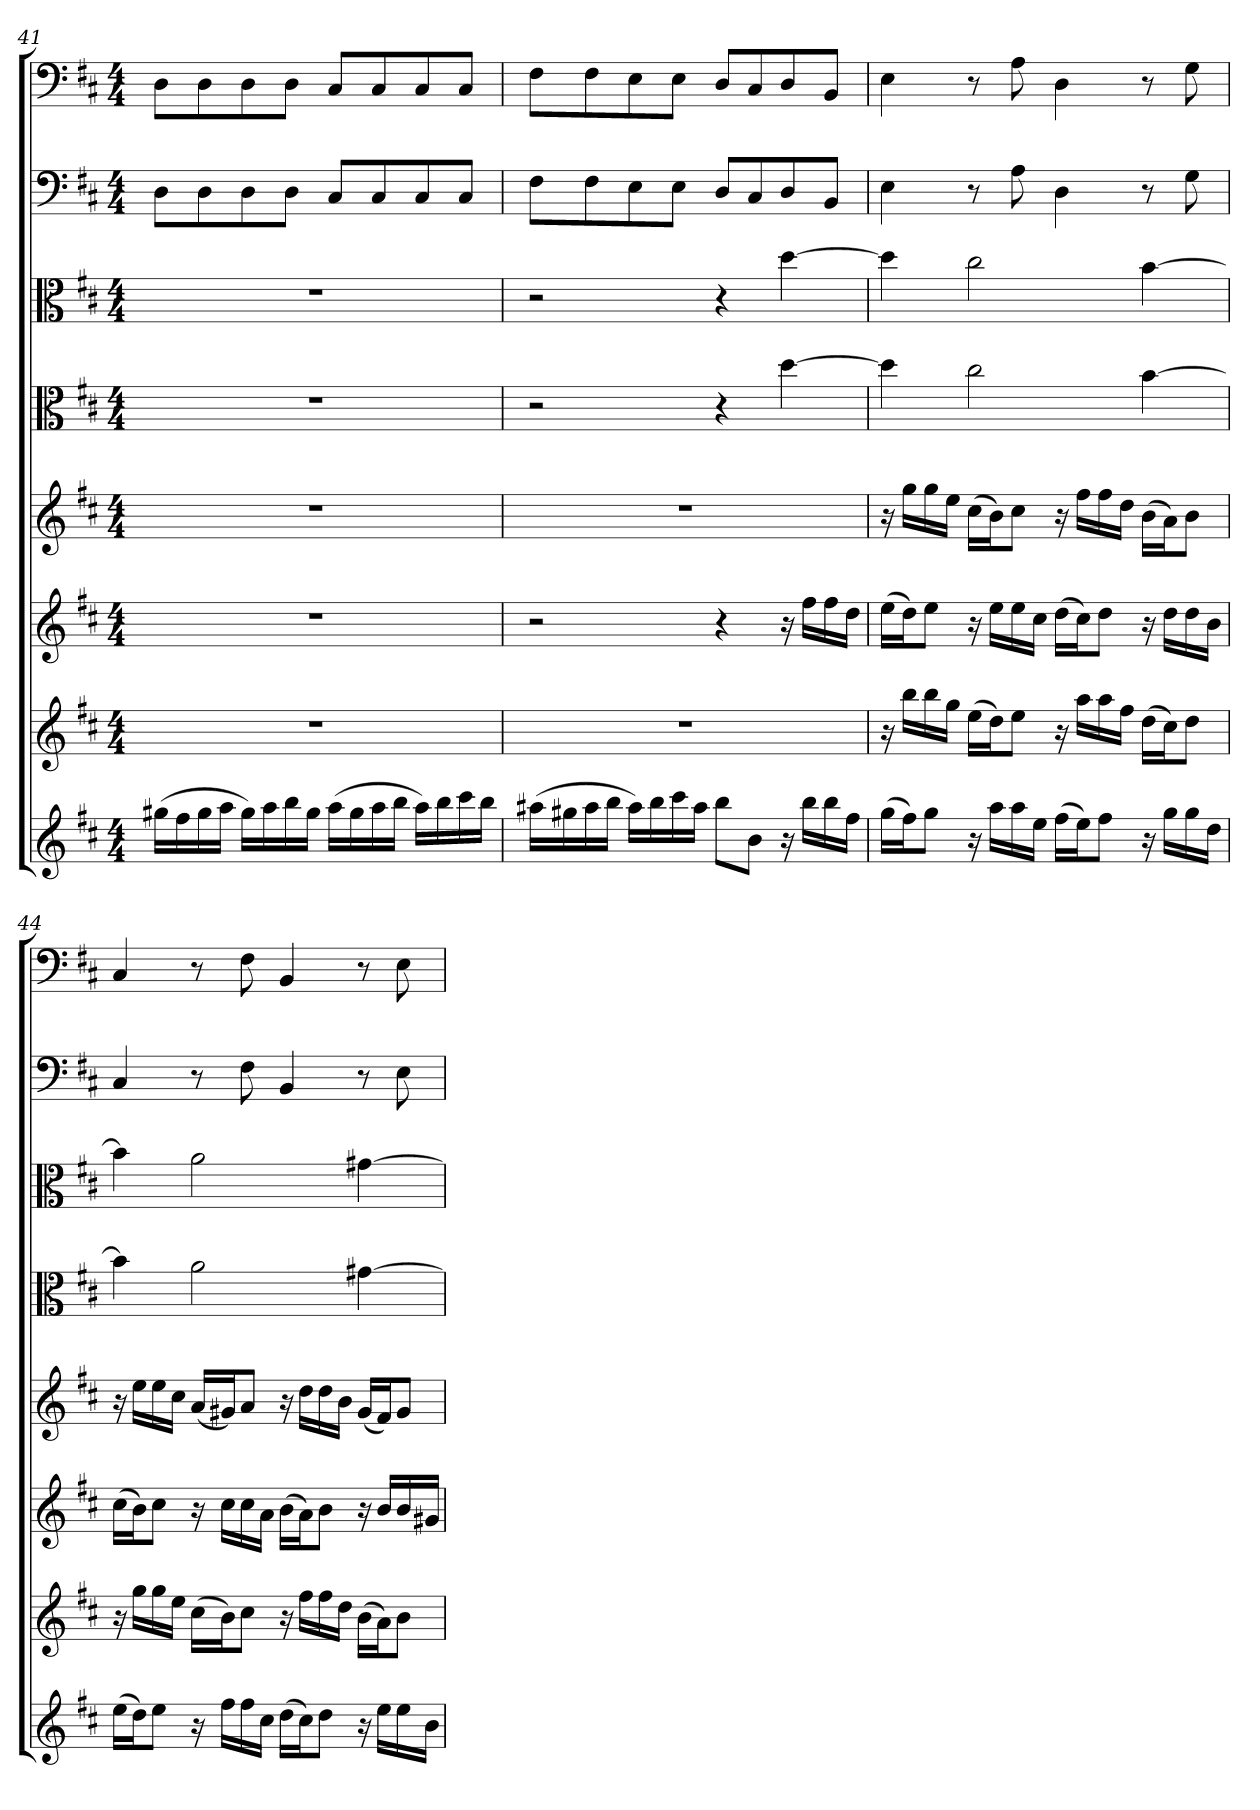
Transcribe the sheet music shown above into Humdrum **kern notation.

**kern	**kern	**kern	**kern	**kern	**kern	**kern	**kern
*part8	*part7	*part6	*part5	*part4	*part3	*part2	*part1
*staff8	*staff7	*staff6	*staff5	*staff4	*staff3	*staff2	*staff1
*clefG2	*clefG2	*clefG2	*clefG2	*clefC3	*clefC3	*clefF4	*clefF4
*k[f#c#]	*k[f#c#]	*k[f#c#]	*k[f#c#]	*k[f#c#]	*k[f#c#]	*k[f#c#]	*k[f#c#]
*D:	*D:	*D:	*D:	*D:	*D:	*D:	*D:
*M4/4	*M4/4	*M4/4	*M4/4	*M4/4	*M4/4	*M4/4	*M4/4
=41	=41	=41	=41	=41	=41	=41	=41
(16gg#X\LL	1r	1r	1r	1r	1r	8D\L	8D\L
16ff#\	.	.	.	.	.	.	.
16gg#\	.	.	.	.	.	8D\	8D\
16aa\JJ	.	.	.	.	.	.	.
16gg#\LL)	.	.	.	.	.	8D\	8D\
16aa\	.	.	.	.	.	.	.
16bb\	.	.	.	.	.	8D\J	8D\J
16gg#\JJ	.	.	.	.	.	.	.
(16aa\LL	.	.	.	.	.	8C#/L	8C#/L
16gg#\	.	.	.	.	.	.	.
16aa\	.	.	.	.	.	8C#/	8C#/
16bb\JJ	.	.	.	.	.	.	.
16aa\LL)	.	.	.	.	.	8C#/	8C#/
16bb\	.	.	.	.	.	.	.
16ccc#\	.	.	.	.	.	8C#/J	8C#/J
16bb\JJ	.	.	.	.	.	.	.
=42	=42	=42	=42	=42	=42	=42	=42
(16aa#X\LL	1r	2r	1r	2r	2r	8F#\L	8F#\L
16gg#X\	.	.	.	.	.	.	.
16aa#\	.	.	.	.	.	8F#\	8F#\
16bb\JJ	.	.	.	.	.	.	.
16aa#\LL)	.	.	.	.	.	8E\	8E\
16bb\	.	.	.	.	.	.	.
16ccc#\	.	.	.	.	.	8E\J	8E\J
16aa#\JJ	.	.	.	.	.	.	.
8bb\L	.	4r	.	4r	4r	8D/L	8D/L
8b\J	.	.	.	.	.	8C#/	8C#/
16r	.	16r	.	[4dd\	[4dd\	8D/	8D/
16bb\LL	.	16ff#\LL	.	.	.	.	.
16bb\	.	16ff#\	.	.	.	8BB/J	8BB/J
16ff#\JJ	.	16dd\JJ	.	.	.	.	.
=43	=43	=43	=43	=43	=43	=43	=43
(16gg\LL	16r	(16ee\LL	16r	4dd\]	4dd\]	4E\	4E\
16ff#\J)	16bb\LL	16dd\J)	16gg\LL	.	.	.	.
8gg\J	16bb\	8ee\J	16gg\	.	.	.	.
.	16gg\JJ	.	16ee\JJ	.	.	.	.
16r	(16ee\LL	16r	(16cc#\LL	2cc#\	2cc#\	8r	8r
16aa\LL	16dd\J)	16ee\LL	16b\J)	.	.	.	.
16aa\	8ee\J	16ee\	8cc#\J	.	.	8A\	8A\
16ee\JJ	.	16cc#\JJ	.	.	.	.	.
(16ff#\LL	16r	(16dd\LL	16r	.	.	4D\	4D\
16ee\J)	16aa\LL	16cc#\J)	16ff#\LL	.	.	.	.
8ff#\J	16aa\	8dd\J	16ff#\	.	.	.	.
.	16ff#\JJ	.	16dd\JJ	.	.	.	.
16r	(16dd\LL	16r	(16b\LL	[4b\	[4b\	8r	8r
16gg\LL	16cc#\J)	16dd\LL	16a\J)	.	.	.	.
16gg\	8dd\J	16dd\	8b\J	.	.	8G\	8G\
16dd\JJ	.	16b\JJ	.	.	.	.	.
=44	=44	=44	=44	=44	=44	=44	=44
(16ee\LL	16r	(16cc#\LL	16r	4b\]	4b\]	4C#/	4C#/
16dd\J)	16gg\LL	16b\J)	16ee\LL	.	.	.	.
8ee\J	16gg\	8cc#\J	16ee\	.	.	.	.
.	16ee\JJ	.	16cc#\JJ	.	.	.	.
16r	(16cc#\LL	16r	(16a/LL	2a\	2a\	8r	8r
16ff#\LL	16b\J)	16cc#\LL	16g#X/J)	.	.	.	.
16ff#\	8cc#\J	16cc#\	8a/J	.	.	8F#\	8F#\
16cc#\JJ	.	16a\JJ	.	.	.	.	.
(16dd\LL	16r	(16b\LL	16r	.	.	4BB/	4BB/
16cc#\J)	16ff#\LL	16a\J)	16dd\LL	.	.	.	.
8dd\J	16ff#\	8b\J	16dd\	.	.	.	.
.	16dd\JJ	.	16b\JJ	.	.	.	.
16r	(16b\LL	16r	(16g#/LL	[4g#X\	[4g#X\	8r	8r
16ee\LL	16a\J)	16b/LL	16f#/J)	.	.	.	.
16ee\	8b\J	16b/	8g#/J	.	.	8E\	8E\
16b\JJ	.	16g#X/JJ	.	.	.	.	.
=	=	=	=	=	=	=	=
*-	*-	*-	*-	*-	*-	*-	*-
